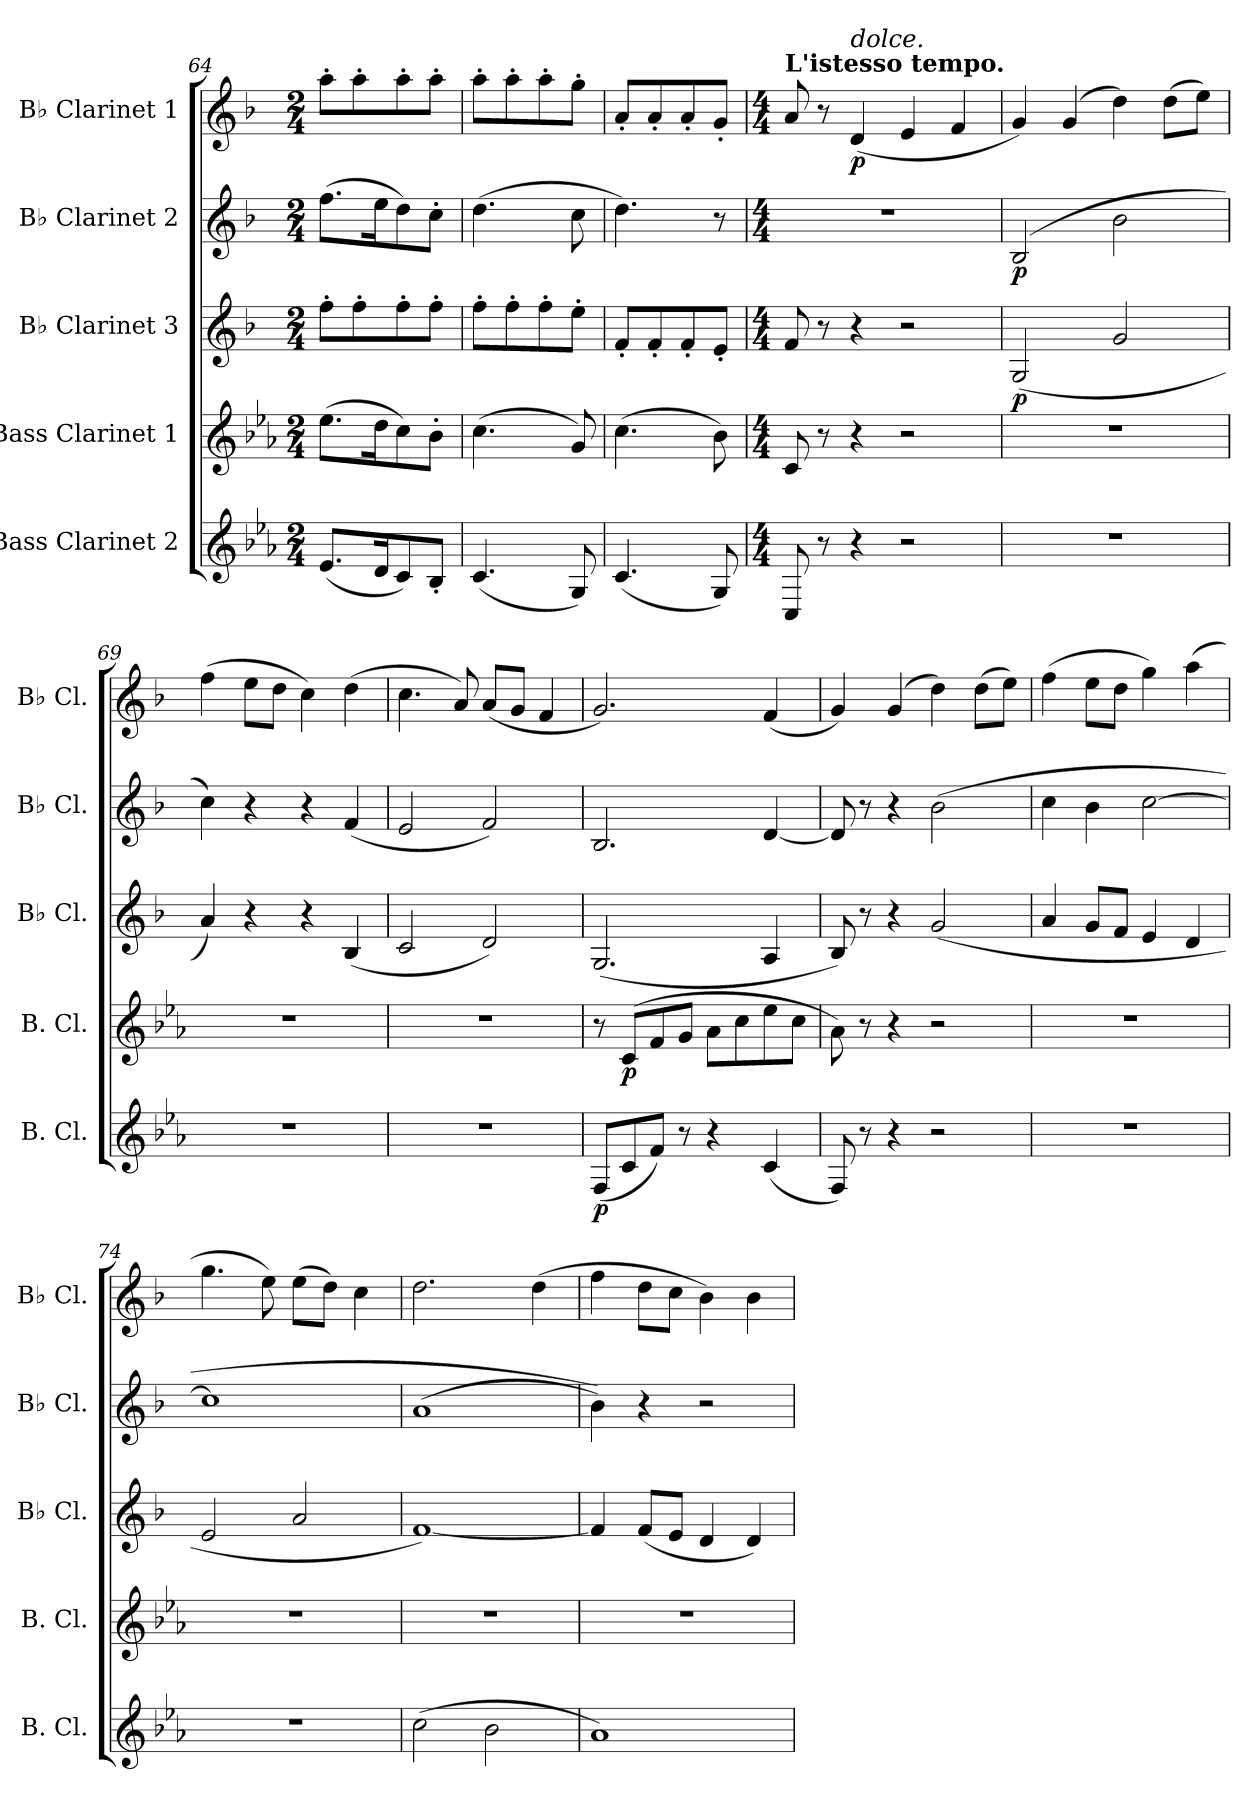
**kern	**dynam	**kern	**dynam	**kern	**dynam	**kern	**dynam	**kern	**dynam
*part5	*part5	*part4	*part4	*part3	*part3	*part2	*part2	*part1	*part1
*staff5	*staff5	*staff4	*staff4	*staff3	*staff3	*staff2	*staff2	*staff1	*staff1
*I"Bass Clarinet 2	*	*I"Bass Clarinet 1	*	*I"B♭ Clarinet 3	*	*I"B♭ Clarinet 2	*	*I"B♭ Clarinet 1	*
*I'B. Cl.	*	*I'B. Cl.	*	*I'B♭ Cl.	*	*I'B♭ Cl.	*	*I'B♭ Cl.	*
*clefG2	*	*clefG2	*	*clefG2	*	*clefG2	*	*clefG2	*
*ITrd8c14	*	*ITrd8c14	*	*ITrd1c2	*	*ITrd1c2	*	*ITrd1c2	*
*k[b-e-a-]	*	*k[b-e-a-]	*	*k[b-e-a-]	*	*k[b-e-a-]	*	*k[b-e-a-]	*
*M2/4	*	*M2/4	*	*M2/4	*	*M2/4	*	*M2/4	*
=64	=64	=64	=64	=64	=64	=64	=64	=64	=64
(<8.E-/L	.	(>8.e-\L	.	8ee-'\L	.	(>8.ee-\L	.	8gg'\L	.
.	.	.	.	8ee-'\	.	.	.	8gg'\	.
16D/K	.	16d\K	.	.	.	16dd\K	.	.	.
8C/)	.	8c\)	.	8ee-'\	.	8cc\)	.	8gg'\	.
8BB-'/J	.	8B-'\J	.	8ee-'\J	.	8b-'\J	.	8gg'\J	.
=65	=65	=65	=65	=65	=65	=65	=65	=65	=65
(<4.C/	.	(>4.c\	.	8ee-'\L	.	(>4.cc\	.	8gg'\L	.
.	.	.	.	8ee-'\	.	.	.	8gg'\	.
.	.	.	.	8ee-'\	.	.	.	8gg'\	.
8GG/)	.	8G/)	.	8dd'\J	.	8b-\	.	8ff'\J	.
=66	=66	=66	=66	=66	=66	=66	=66	=66	=66
(<4.C/	.	(>4.c\	.	8e-'/L	.	4.cc\)	.	8g'/L	.
.	.	.	.	8e-'/	.	.	.	8g'/	.
.	.	.	.	8e-'/	.	.	.	8g'/	.
8GG/)	.	8B-\)	.	8d'/J	.	8r	.	8f'/J	.
=67	=67	=67	=67	=67	=67	=67	=67	=67	=67
!!LO:REH:place=s1:a:B:enc=none:fs=14:t=C
*M4/4	*	*M4/4	*	*M4/4	*	*M4/4	*	*M4/4	*
!	!	!	!	!	!	!	!	!LO:TX:a:B:t=L'istesso tempo.	!
8CC/	.	8C/	.	8e-/	.	1r	.	8g/	.
8r	.	8r	.	8r	.	.	.	8r	.
!	!	!	!	!	!	!	!	!LO:TX:a:i:t=dolce.	!
!	!	!	!	!	!	!	!	!	!LO:DY:b
4r	.	4r	.	4r	.	.	.	(<4c/	p
2r	.	2r	.	2r	.	.	.	4d/	.
.	.	.	.	.	.	.	.	4e-/	.
=68	=68	=68	=68	=68	=68	=68	=68	=68	=68
!	!	!	!	!	!LO:DY:b	!	!LO:DY:b	!	!
1r	.	1r	.	(<2F/	p	(>2A-/	p	4f/)	.
.	.	.	.	.	.	.	.	(>4f/	.
.	.	.	.	2f/	.	2a-\	.	4cc\)	.
.	.	.	.	.	.	.	.	(>8cc\L	.
.	.	.	.	.	.	.	.	8dd\J)	.
!!LO:PB:g=z
=69	=69	=69	=69	=69	=69	=69	=69	=69	=69
1r	.	1r	.	4g/)	.	4b-\)	.	(>4ee-\	.
.	.	.	.	4r	.	4r	.	8dd\L	.
.	.	.	.	.	.	.	.	8cc\J	.
.	.	.	.	4r	.	4r	.	4b-\)	.
.	.	.	.	(<4A-/	.	(<4e-/	.	(>4cc\	.
=70	=70	=70	=70	=70	=70	=70	=70	=70	=70
1r	.	1r	.	2B-/	.	2d/	.	4.b-\	.
.	.	.	.	.	.	.	.	8g/)	.
.	.	.	.	2c/)	.	2e-/)	.	(<8g/L	.
.	.	.	.	.	.	.	.	8f/J	.
.	.	.	.	.	.	.	.	4e-/	.
=71	=71	=71	=71	=71	=71	=71	=71	=71	=71
!	!LO:DY:b	!	!	!	!	!	!	!	!
(<8FF/L	p	8r	.	(<2.F/	.	2.A-/	.	2.f/)	.
!	!	!	!LO:DY:b	!	!	!	!	!	!
8C/	.	(>8C/L	p	.	.	.	.	.	.
8F/J)	.	8F/	.	.	.	.	.	.	.
8r	.	8G/J	.	.	.	.	.	.	.
4r	.	8A-\L	.	.	.	.	.	.	.
.	.	8c\	.	.	.	.	.	.	.
(<4C/	.	8e-\	.	4G/	.	[4c/	.	(<4e-/	.
.	.	8c\J	.	.	.	.	.	.	.
=72	=72	=72	=72	=72	=72	=72	=72	=72	=72
8FF/)	.	8A-\)	.	8A-/)	.	8c/]	.	4f/)	.
8r	.	8r	.	8r	.	8r	.	.	.
4r	.	4r	.	4r	.	4r	.	(>4f/	.
2r	.	2r	.	(>2f/	.	(>2a-\	.	4cc\)	.
.	.	.	.	.	.	.	.	(>8cc\L	.
.	.	.	.	.	.	.	.	8dd\J)	.
=73	=73	=73	=73	=73	=73	=73	=73	=73	=73
1r	.	1r	.	4g/	.	4b-\	.	(>4ee-\	.
.	.	.	.	8f/L	.	4a-\	.	8dd\L	.
.	.	.	.	8e-/J	.	.	.	8cc\J	.
.	.	.	.	4d/	.	[2b-\	.	4ff\)	.
.	.	.	.	4c/	.	.	.	(>4gg\	.
=74	=74	=74	=74	=74	=74	=74	=74	=74	=74
1r	.	1r	.	2d/	.	1b-]	.	4.ff\	.
.	.	.	.	.	.	.	.	8dd\)	.
.	.	.	.	2g/	.	.	.	(>8dd\L	.
.	.	.	.	.	.	.	.	8cc\J)	.
.	.	.	.	.	.	.	.	4b-\	.
=75	=75	=75	=75	=75	=75	=75	=75	=75	=75
(>2c\	.	1r	.	[1e-)	.	(<1g	.	2.cc\	.
2B-\	.	.	.	.	.	.	.	.	.
.	.	.	.	.	.	.	.	(>4cc\	.
!!LO:LB:g=z
=76	=76	=76	=76	=76	=76	=76	=76	=76	=76
1A-)	.	1r	.	4e-/]	.	4a-\))	.	4ee-\	.
.	.	.	.	(<8e-/L	.	4r	.	8cc\L	.
.	.	.	.	8d/J	.	.	.	8b-\J	.
.	.	.	.	4c/	.	2r	.	4a-\)	.
.	.	.	.	4c/)	.	.	.	4a-\	.
=	=	=	=	=	=	=	=	=	=
*-	*-	*-	*-	*-	*-	*-	*-	*-	*-
